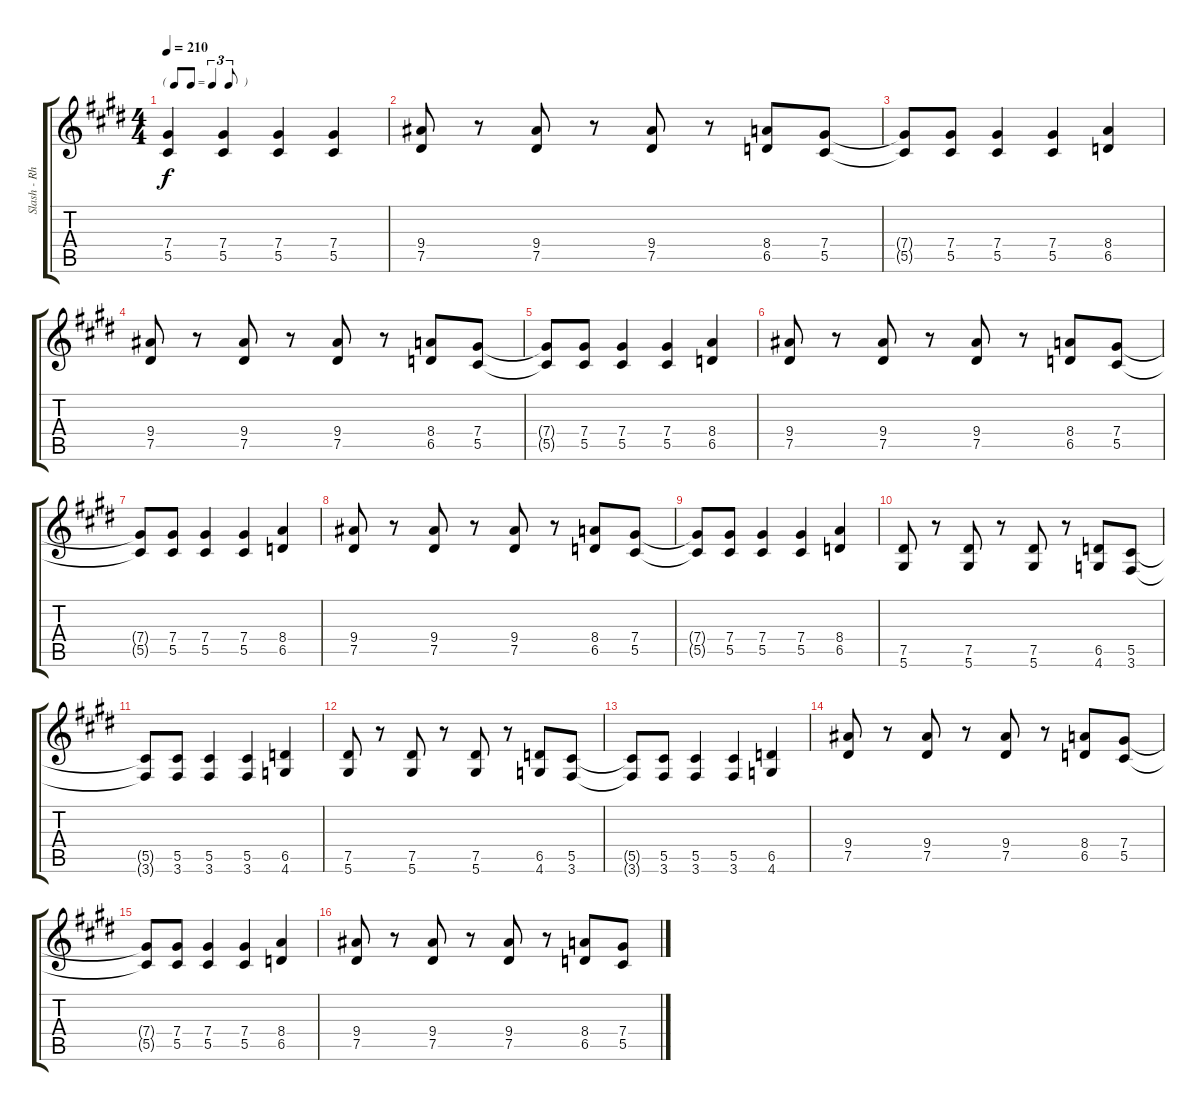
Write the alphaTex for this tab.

\track ("Slash - Rhytm Guitar" "Slash - Rh") {instrument distortionguitar}
\staff {score tabs}
\tuning (Eb4 Bb3 Gb3 Db3 Ab2 Eb2) {hide}
\ts (4 4)
\tf triplet8th
\tempo 210
\clef g2
\ks e
(7.4 5.5).4{dy f} (7.4 5.5).4 (7.4 5.5).4 (7.4 5.5).4 |
(9.4 7.5).8 r.8 (9.4 7.5).8 r.8 (9.4 7.5).8 r.8 (8.4 6.5).8 (7.4 5.5).8 |
(7.4{t} 5.5{t}).8 (7.4 5.5).8 (7.4 5.5).4 (7.4 5.5).4 (8.4 6.5).4 |
(9.4 7.5).8 r.8 (9.4 7.5).8 r.8 (9.4 7.5).8 r.8 (8.4 6.5).8 (7.4 5.5).8 |
(7.4{t} 5.5{t}).8 (7.4 5.5).8 (7.4 5.5).4 (7.4 5.5).4 (8.4 6.5).4 |
(9.4 7.5).8 r.8 (9.4 7.5).8 r.8 (9.4 7.5).8 r.8 (8.4 6.5).8 (7.4 5.5).8 |
(7.4{t} 5.5{t}).8 (7.4 5.5).8 (7.4 5.5).4 (7.4 5.5).4 (8.4 6.5).4 |
(9.4 7.5).8 r.8 (9.4 7.5).8 r.8 (9.4 7.5).8 r.8 (8.4 6.5).8 (7.4 5.5).8 |
(7.4{t} 5.5{t}).8 (7.4 5.5).8 (7.4 5.5).4 (7.4 5.5).4 (8.4 6.5).4 |
(7.5 5.6).8 r.8 (7.5 5.6).8 r.8 (7.5 5.6).8 r.8 (6.5 4.6).8 (5.5 3.6).8 |
(5.5{t} 3.6{t}).8 (5.5 3.6).8 (5.5 3.6).4 (5.5 3.6).4 (6.5 4.6).4 |
(7.5 5.6).8 r.8 (7.5 5.6).8 r.8 (7.5 5.6).8 r.8 (6.5 4.6).8 (5.5 3.6).8 |
(5.5{t} 3.6{t}).8 (5.5 3.6).8 (5.5 3.6).4 (5.5 3.6).4 (6.5 4.6).4 |
(9.4 7.5).8 r.8 (9.4 7.5).8 r.8 (9.4 7.5).8 r.8 (8.4 6.5).8 (7.4 5.5).8 |
(7.4{t} 5.5{t}).8 (7.4 5.5).8 (7.4 5.5).4 (7.4 5.5).4 (8.4 6.5).4 |
(9.4 7.5).8 r.8 (9.4 7.5).8 r.8 (9.4 7.5).8 r.8 (8.4 6.5).8 (7.4 5.5).8
